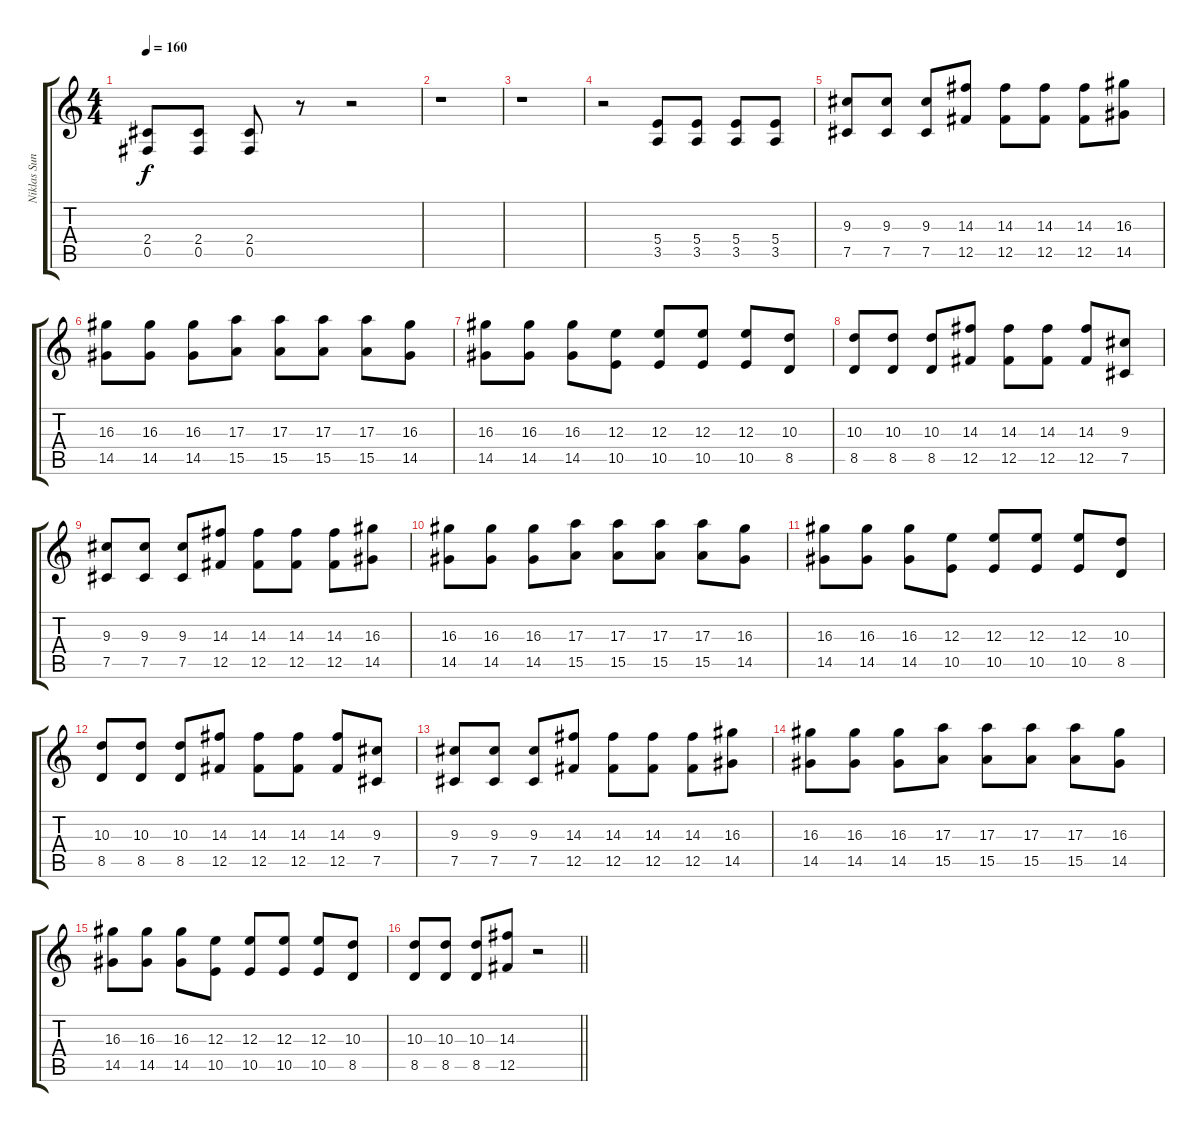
\track ("Niklas Sundin" "Niklas Sun") {instrument overdrivenguitar}
\staff {score tabs}
\tuning (Db4 Ab3 E3 B2 Gb2 Db2) {hide}
\ts (4 4)
\tempo 160
\clef g2
\ks c
(2.4 0.5).8{dy f instrument overdrivenguitar} (2.4 0.5).8 (2.4 0.5).8 r.8 r.2 |
r.1 |
r.1 |
r.2 (5.4 3.5).8 (5.4 3.5).8 (5.4 3.5).8 (5.4 3.5).8 |
(9.3 7.5).8 (9.3 7.5).8 (9.3 7.5).8 (14.3 12.5).8{txt " "} (14.3 12.5).8 (14.3 12.5).8 (14.3 12.5).8 (16.3 14.5).8{txt " "} |
(16.3 14.5).8{txt " "} (16.3 14.5).8 (16.3 14.5).8 (17.3 15.5).8{txt " "} (17.3 15.5).8 (17.3 15.5).8 (17.3 15.5).8 (16.3 14.5).8{txt " "} |
(16.3 14.5).8 (16.3 14.5).8 (16.3 14.5).8 (12.3 10.5).8 (12.3 10.5).8 (12.3 10.5).8 (12.3 10.5).8 (10.3 8.5).8 |
(10.3 8.5).8 (10.3 8.5).8 (10.3 8.5).8 (14.3 12.5).8 (14.3 12.5).8 (14.3 12.5).8 (14.3 12.5).8 (9.3 7.5).8 |
(9.3 7.5).8 (9.3 7.5).8 (9.3 7.5).8 (14.3 12.5).8 (14.3 12.5).8 (14.3 12.5).8 (14.3 12.5).8 (16.3 14.5).8 |
(16.3 14.5).8 (16.3 14.5).8 (16.3 14.5).8 (17.3 15.5).8 (17.3 15.5).8 (17.3 15.5).8 (17.3 15.5).8 (16.3 14.5).8 |
(16.3 14.5).8 (16.3 14.5).8 (16.3 14.5).8 (12.3 10.5).8 (12.3 10.5).8 (12.3 10.5).8 (12.3 10.5).8 (10.3 8.5).8 |
(10.3 8.5).8 (10.3 8.5).8 (10.3 8.5).8 (14.3 12.5).8 (14.3 12.5).8 (14.3 12.5).8 (14.3 12.5).8 (9.3 7.5).8 |
(9.3 7.5).8 (9.3 7.5).8 (9.3 7.5).8 (14.3 12.5).8 (14.3 12.5).8 (14.3 12.5).8 (14.3 12.5).8 (16.3 14.5).8 |
(16.3 14.5).8 (16.3 14.5).8 (16.3 14.5).8 (17.3 15.5).8 (17.3 15.5).8 (17.3 15.5).8 (17.3 15.5).8 (16.3 14.5).8 |
(16.3 14.5).8 (16.3 14.5).8 (16.3 14.5).8 (12.3 10.5).8 (12.3 10.5).8 (12.3 10.5).8 (12.3 10.5).8 (10.3 8.5).8 |
\barLineRight lightlight
(10.3 8.5).8 (10.3 8.5).8 (10.3 8.5).8 (14.3 12.5).8 r.2
